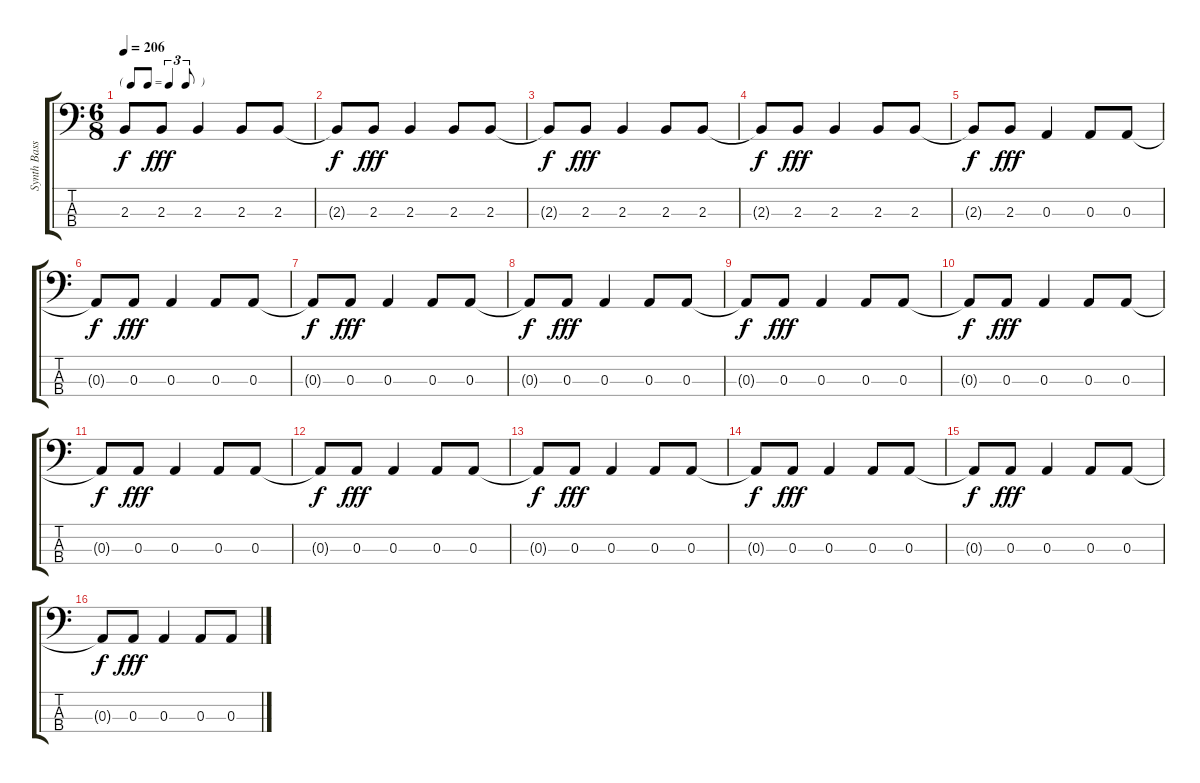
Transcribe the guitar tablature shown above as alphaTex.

\track ("Synth Bass 2 RC" "Synth Bass") {instrument synthbass2}
\staff {score tabs}
\tuning (G2 D2 A1 E1) {hide}
\ts (6 8)
\tf triplet8th
\tempo 206
\clef f4
\ks c
2.3{t}.8{dy f} 2.3.8{dy fff} 2.3.4 2.3.8 2.3.8 |
2.3{t}.8{dy f} 2.3.8{dy fff} 2.3.4 2.3.8 2.3.8 |
2.3{t}.8{dy f} 2.3.8{dy fff} 2.3.4 2.3.8 2.3.8 |
2.3{t}.8{dy f} 2.3.8{dy fff} 2.3.4 2.3.8 2.3.8 |
2.3{t}.8{dy f} 2.3.8{dy fff} 0.3.4 0.3.8 0.3.8 |
0.3{t}.8{dy f} 0.3.8{dy fff} 0.3.4 0.3.8 0.3.8 |
0.3{t}.8{dy f} 0.3.8{dy fff} 0.3.4 0.3.8 0.3.8 |
0.3{t}.8{dy f} 0.3.8{dy fff} 0.3.4 0.3.8 0.3.8 |
0.3{t}.8{dy f} 0.3.8{dy fff} 0.3.4 0.3.8 0.3.8 |
0.3{t}.8{dy f} 0.3.8{dy fff} 0.3.4 0.3.8 0.3.8 |
0.3{t}.8{dy f} 0.3.8{dy fff} 0.3.4 0.3.8 0.3.8 |
0.3{t}.8{dy f} 0.3.8{dy fff} 0.3.4 0.3.8 0.3.8 |
0.3{t}.8{dy f} 0.3.8{dy fff} 0.3.4 0.3.8 0.3.8 |
0.3{t}.8{dy f} 0.3.8{dy fff} 0.3.4 0.3.8 0.3.8 |
0.3{t}.8{dy f} 0.3.8{dy fff} 0.3.4 0.3.8 0.3.8 |
0.3{t}.8{dy f} 0.3.8{dy fff} 0.3.4 0.3.8 0.3.8
